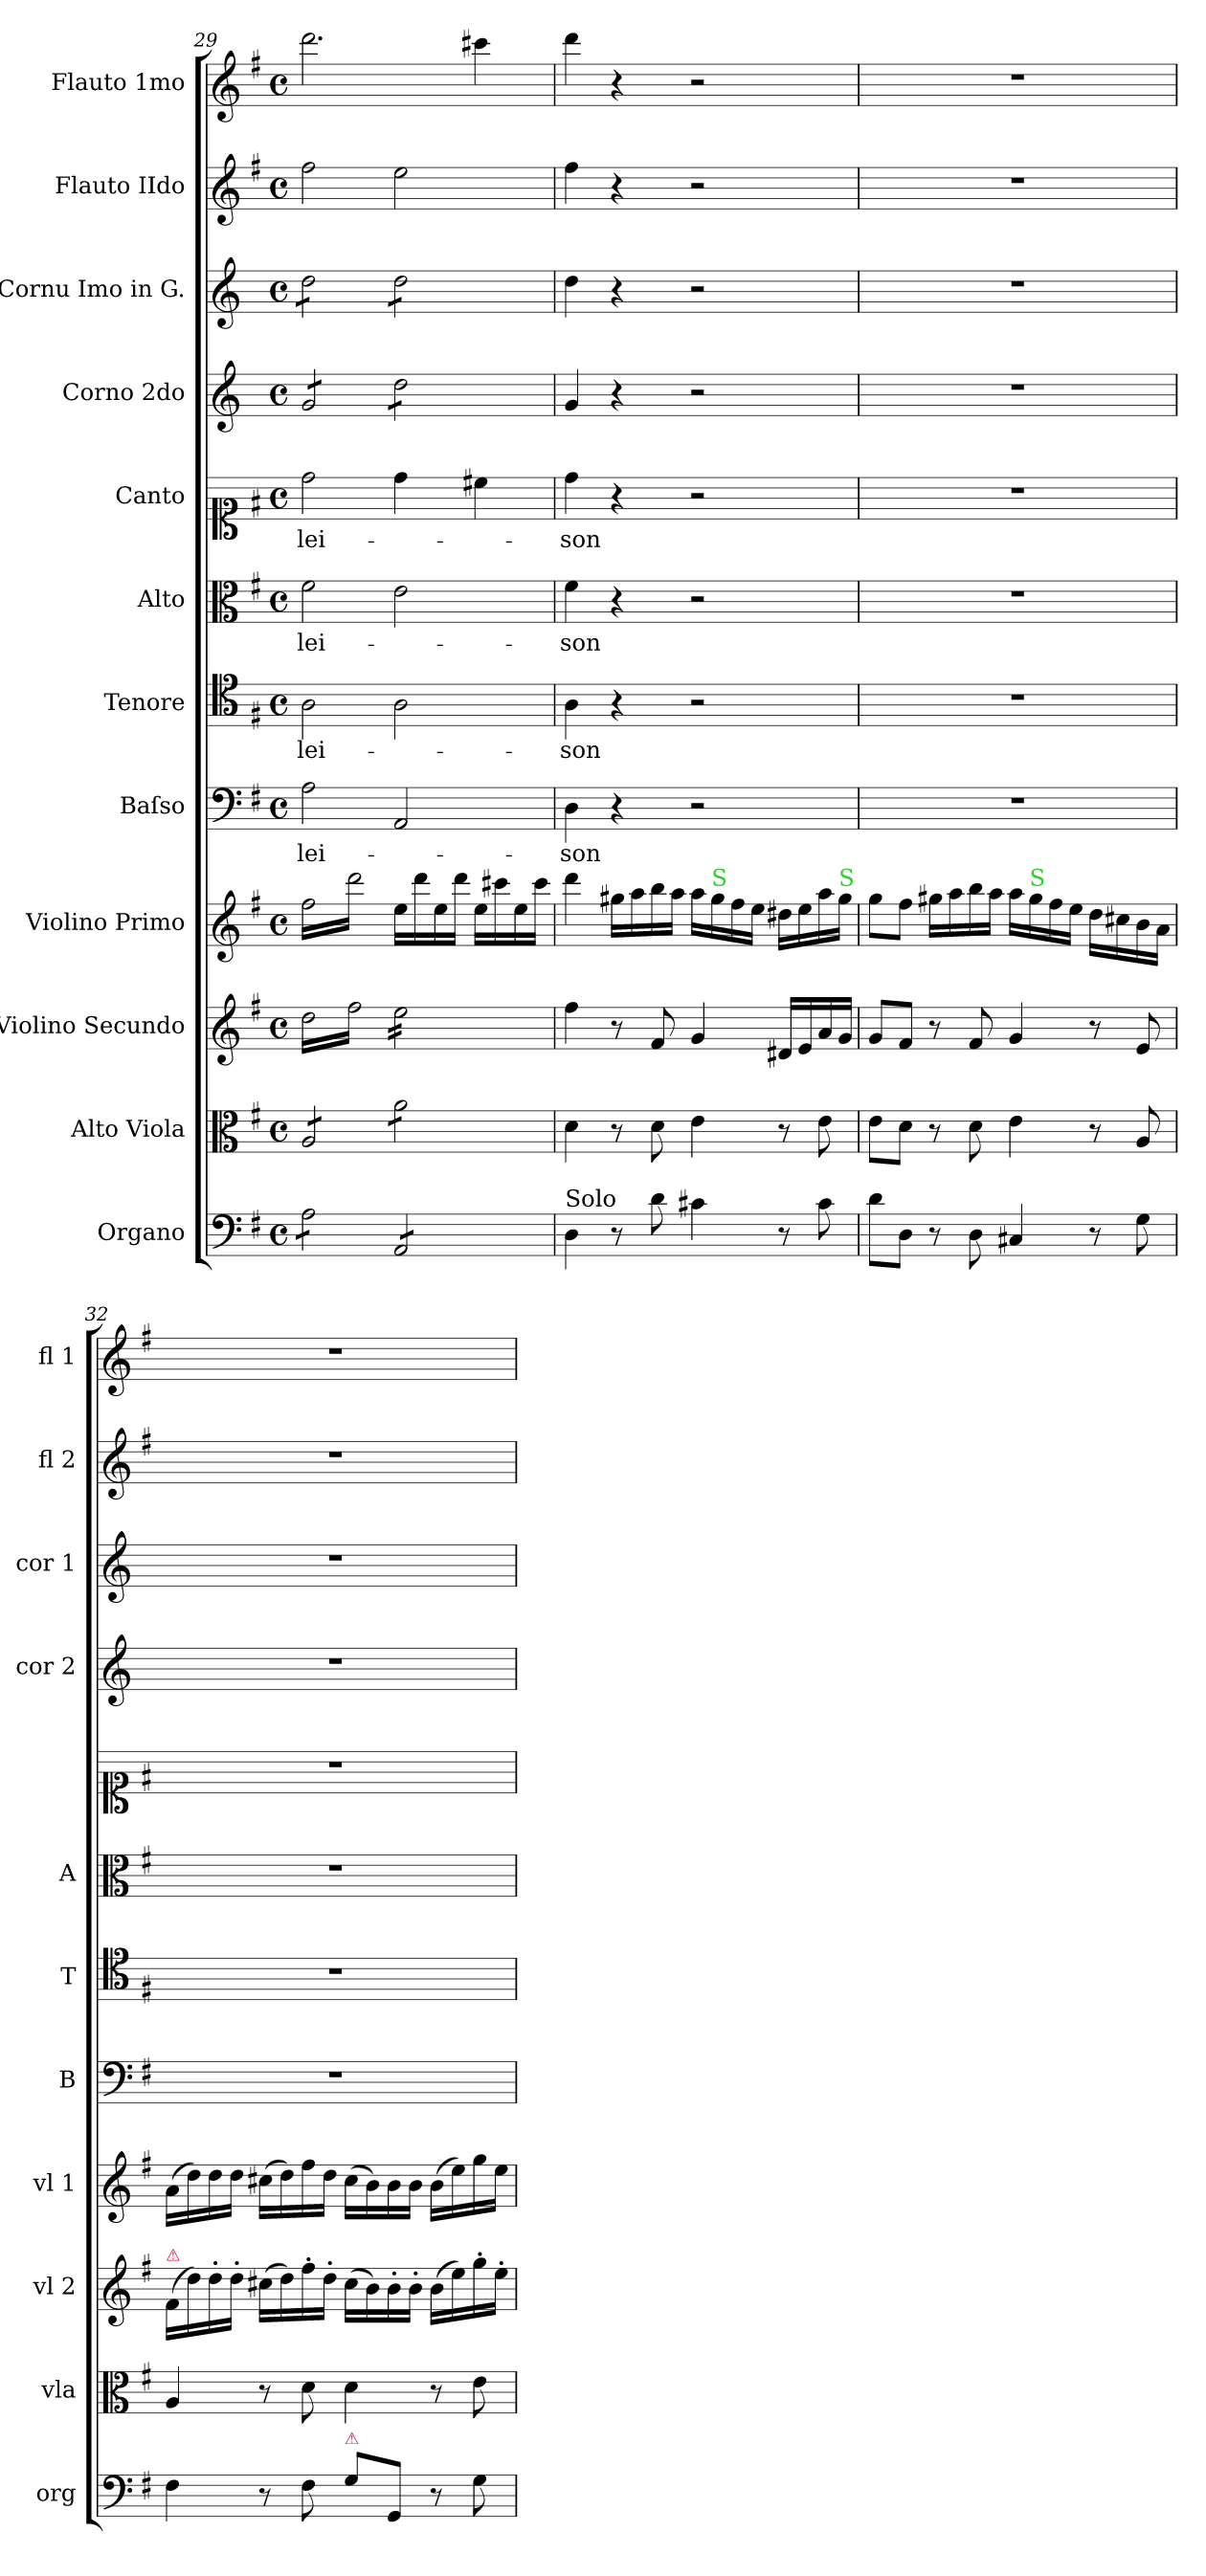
**kern	**kern	**kern	**kern	**kern	**text	**kern	**text	**kern	**text	**kern	**text	**kern	**kern	**kern	**kern
*part12	*part11	*part10	*part9	*part8	*part8	*part7	*part7	*part6	*part6	*part5	*part5	*part4	*part3	*part2	*part1
*staff12	*staff11	*staff10	*staff9	*staff8	*staff8	*staff7	*staff7	*staff6	*staff6	*staff5	*staff5	*staff4	*staff3	*staff2	*staff1
*I"Organo	*I"Alto Viola	*I"Violino Secundo	*I"Violino Primo	*I"Baſso	*	*I"Tenore	*	*I"Alto	*	*I"Canto	*	*I"Corno 2do	*I"Cornu Imo in G.	*I"Flauto IIdo	*I"Flauto 1mo
*I'org	*I'vla	*I'vl 2	*I'vl 1	*I'B	*	*I'T	*	*I'A	*	*	*	*I'cor 2	*I'cor 1	*I'fl 2	*I'fl 1
*clefF4	*clefC3	*clefG2	*clefG2	*clefF4	*	*clefC4	*	*clefC3	*	*clefC1	*	*clefG2	*clefG2	*clefG2	*clefG2
*	*	*	*	*	*	*	*	*	*	*	*	*ITrd3c5	*ITrd3c5	*	*
*k[f#]	*k[f#]	*k[f#]	*k[f#]	*k[f#]	*	*k[f#]	*	*k[f#]	*	*k[f#]	*	*k[f#]	*k[f#]	*k[f#]	*k[f#]
*G:	*G:	*G:	*G:	*G:	*	*G:	*	*G:	*	*G:	*	*G:	*G:	*G:	*G:
*M4/4	*M4/4	*M4/4	*M4/4	*M4/4	*	*M4/4	*	*M4/4	*	*M4/4	*	*M4/4	*M4/4	*M4/4	*M4/4
*met(c)	*met(c)	*met(c)	*met(c)	*met(c)	*	*met(c)	*	*met(c)	*	*met(c)	*	*met(c)	*met(c)	*met(c)	*met(c)
=29	=29	=29	=29	=29	=29	=29	=29	=29	=29	=29	=29	=29	=29	=29	=29
*tremolo	*	*	*	*	*	*	*	*	*	*	*	*	*	*	*
*	*tremolo	*	*	*	*	*	*	*	*	*	*	*	*	*	*
*	*	*tremolo	*	*	*	*	*	*	*	*	*	*	*	*	*
*	*	*	*tremolo	*	*	*	*	*	*	*	*	*	*	*	*
*	*	*	*	*	*	*	*	*	*	*	*	*tremolo	*	*	*
*	*	*	*	*	*	*	*	*	*	*	*	*	*tremolo	*	*
8A\L	8A/L	16dd\LL	16ff#\LL	2A\	-lei-	2A\	-lei-	2f#\	-lei-	2dd\	-lei-	8d/L	8a\L	2ff#\	2.ddd\
.	.	16ff#\	16ddd\	.	.	.	.	.	.	.	.	.	.	.	.
8A\	8A/	16dd\	16ff#\	.	.	.	.	.	.	.	.	8d/	8a\	.	.
.	.	16ff#\	16ddd\	.	.	.	.	.	.	.	.	.	.	.	.
8A\	8A/	16dd\	16ff#\	.	.	.	.	.	.	.	.	8d/	8a\	.	.
.	.	16ff#\	16ddd\	.	.	.	.	.	.	.	.	.	.	.	.
8A\J	8A/J	16dd\	16ff#\	.	.	.	.	.	.	.	.	8d/J	8a\J	.	.
.	.	16ff#\JJ	16ddd\JJ	.	.	.	.	.	.	.	.	.	.	.	.
*	*	*	*Xtremolo	*	*	*	*	*	*	*	*	*	*	*	*
8AA/L	8a\L	16ee\LL	16ee\LL	2AA/	.	2A\	.	2e\	.	4dd\	.	8a\L	8a\L	2ee\	.
.	.	16ee\	16ddd\	.	.	.	.	.	.	.	.	.	.	.	.
8AA/	8a\	16ee\	16ee\	.	.	.	.	.	.	.	.	8a\	8a\	.	.
.	.	16ee\	16ddd\JJ	.	.	.	.	.	.	.	.	.	.	.	.
8AA/	8a\	16ee\	16ee\LL	.	.	.	.	.	.	4cc#X\	.	8a\	8a\	.	4ccc#X\
.	.	16ee\	16ccc#X\	.	.	.	.	.	.	.	.	.	.	.	.
8AA/J	8a\J	16ee\	16ee\	.	.	.	.	.	.	.	.	8a\J	8a\J	.	.
*	*	*	*	*	*	*	*	*	*	*	*	*	*Xtremolo	*	*
*	*	*	*	*	*	*	*	*	*	*	*	*Xtremolo	*	*	*
*	*Xtremolo	*	*	*	*	*	*	*	*	*	*	*	*	*	*
*Xtremolo	*	*	*	*	*	*	*	*	*	*	*	*	*	*	*
.	.	16ee\JJ	16ccc#\JJ	.	.	.	.	.	.	.	.	.	.	.	.
*	*	*Xtremolo	*	*	*	*	*	*	*	*	*	*	*	*	*
=30	=30	=30	=30	=30	=30	=30	=30	=30	=30	=30	=30	=30	=30	=30	=30
!LO:TX:a:t=Solo	!	!	!	!	!	!	!	!	!	!	!	!	!	!	!
4D\	4d\	4ff#\	4ddd\	4D\	-son	4A\	-son	4f#\	-son	4dd\	-son	4d/	4a\	4ff#\	4ddd\
8r	8r	8r	16gg#X\LL	4r	.	4r	.	4r	.	4r	.	4r	4r	4r	4r
.	.	.	16aa\	.	.	.	.	.	.	.	.	.	.	.	.
8d\	8d\	8f#/	16bb\	.	.	.	.	.	.	.	.	.	.	.	.
.	.	.	16aa\JJ	.	.	.	.	.	.	.	.	.	.	.	.
4c#X\	4e\	4g/	16aa\LL	2r	.	2r	.	2r	.	2r	.	2r	2r	2r	2r
!	!	!	!LO:TX:a:color=limegreen:t=S	!	!	!	!	!	!	!	!	!	!	!	!
.	.	.	16gg#\	.	.	.	.	.	.	.	.	.	.	.	.
.	.	.	16ff#\	.	.	.	.	.	.	.	.	.	.	.	.
.	.	.	16ee\JJ	.	.	.	.	.	.	.	.	.	.	.	.
8r	8r	16d#X/LL	16dd#X\LL	.	.	.	.	.	.	.	.	.	.	.	.
.	.	16e/	16ee\	.	.	.	.	.	.	.	.	.	.	.	.
8c#\	8e\	16a/	16aa\	.	.	.	.	.	.	.	.	.	.	.	.
!	!	!	!LO:TX:a:color=limegreen:t=S	!	!	!	!	!	!	!	!	!	!	!	!
.	.	16g/JJ	16gg#\JJ	.	.	.	.	.	.	.	.	.	.	.	.
=31	=31	=31	=31	=31	=31	=31	=31	=31	=31	=31	=31	=31	=31	=31	=31
8d\L	8e\L	8g/L	8gg\L	1r	.	1r	.	1r	.	1r	.	1r	1r	1r	1r
8D\J	8d\J	8f#/J	8ff#\J	.	.	.	.	.	.	.	.	.	.	.	.
8r	8r	8r	16gg#X\LL	.	.	.	.	.	.	.	.	.	.	.	.
.	.	.	16aa\	.	.	.	.	.	.	.	.	.	.	.	.
8D\	8d\	8f#/	16bb\	.	.	.	.	.	.	.	.	.	.	.	.
.	.	.	16aa\JJ	.	.	.	.	.	.	.	.	.	.	.	.
4C#X/	4e\	4g/	16aa\LL	.	.	.	.	.	.	.	.	.	.	.	.
!	!	!	!LO:TX:a:color=limegreen:t=S	!	!	!	!	!	!	!	!	!	!	!	!
.	.	.	16gg#\	.	.	.	.	.	.	.	.	.	.	.	.
.	.	.	16ff#\	.	.	.	.	.	.	.	.	.	.	.	.
.	.	.	16ee\JJ	.	.	.	.	.	.	.	.	.	.	.	.
8r	8r	8r	16dd\LL	.	.	.	.	.	.	.	.	.	.	.	.
.	.	.	16cc#X\	.	.	.	.	.	.	.	.	.	.	.	.
8G\	8A/	8e/	16b\	.	.	.	.	.	.	.	.	.	.	.	.
.	.	.	16a\JJ	.	.	.	.	.	.	.	.	.	.	.	.
=32	=32	=32	=32	=32	=32	=32	=32	=32	=32	=32	=32	=32	=32	=32	=32
!	!	!LO:TX:a:color=crimson:t=⚠	!	!	!	!	!	!	!	!	!	!	!	!	!
4F#\	4A/	(16f#/LL	(16a\LL	1r	.	1r	.	1r	.	1r	.	1r	1r	1r	1r
.	.	16dd\)	16dd\)	.	.	.	.	.	.	.	.	.	.	.	.
.	.	16dd'\	16dd\	.	.	.	.	.	.	.	.	.	.	.	.
.	.	16dd'\JJ	16dd\JJ	.	.	.	.	.	.	.	.	.	.	.	.
8r	8r	(16cc#X\LL	(16cc#X\LL	.	.	.	.	.	.	.	.	.	.	.	.
.	.	16dd\)	16dd\)	.	.	.	.	.	.	.	.	.	.	.	.
8F#\	8d\	16ff#'\	16ff#\	.	.	.	.	.	.	.	.	.	.	.	.
.	.	16dd'\JJ	16dd\JJ	.	.	.	.	.	.	.	.	.	.	.	.
!LO:TX:a:color=crimson:t=⚠	!	!	!	!	!	!	!	!	!	!	!	!	!	!	!
8G\L	4d\	(16cc#\LL	(16cc#\LL	.	.	.	.	.	.	.	.	.	.	.	.
.	.	16b\)	16b\)	.	.	.	.	.	.	.	.	.	.	.	.
8GG/J	.	16b'\	16b\	.	.	.	.	.	.	.	.	.	.	.	.
.	.	16b'\JJ	16b\JJ	.	.	.	.	.	.	.	.	.	.	.	.
8r	8r	(16b\LL	(16b\LL	.	.	.	.	.	.	.	.	.	.	.	.
.	.	16ee\)	16ee\)	.	.	.	.	.	.	.	.	.	.	.	.
8G\	8e\	16gg'\	16gg\	.	.	.	.	.	.	.	.	.	.	.	.
.	.	16ee'\JJ	16ee\JJ	.	.	.	.	.	.	.	.	.	.	.	.
=	=	=	=	=	=	=	=	=	=	=	=	=	=	=	=
*-	*-	*-	*-	*-	*-	*-	*-	*-	*-	*-	*-	*-	*-	*-	*-
